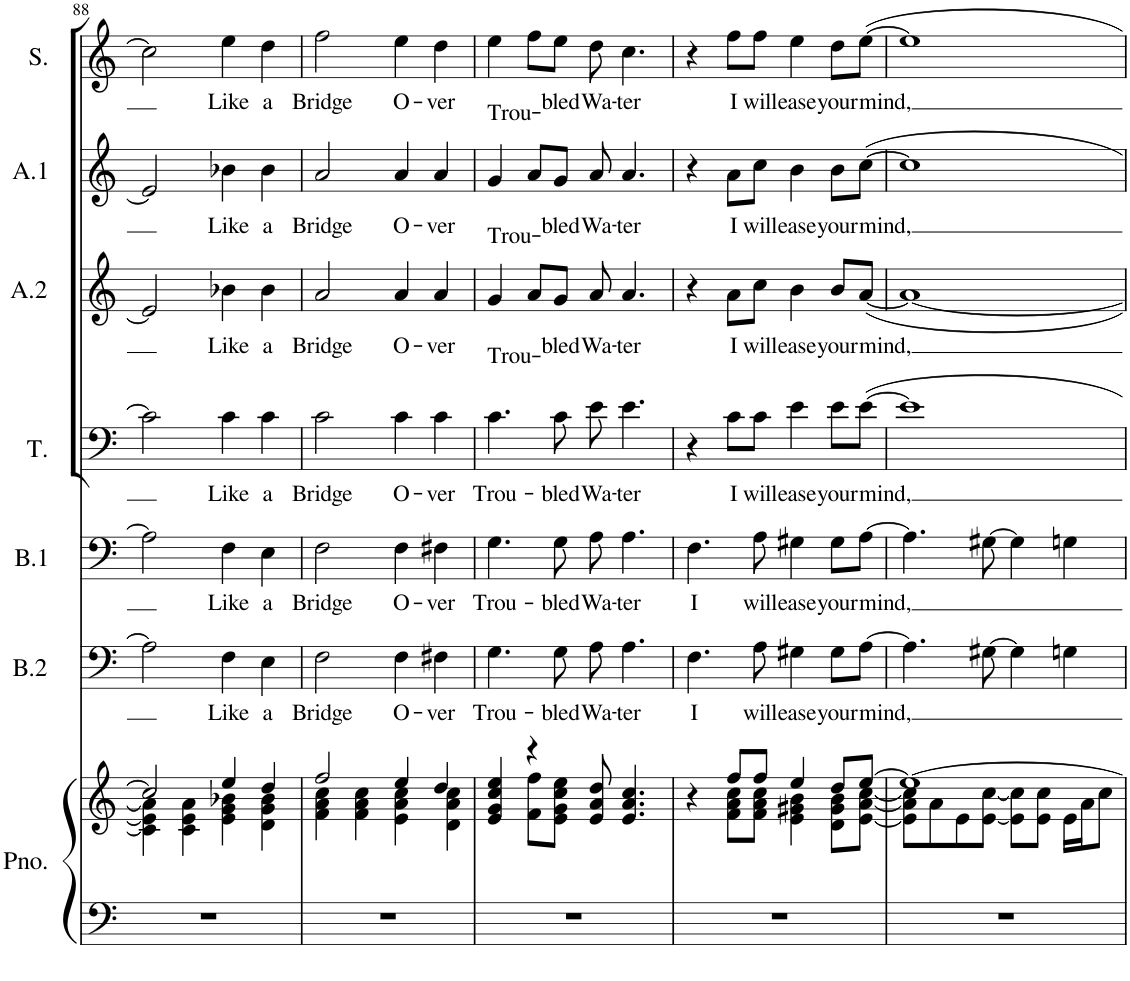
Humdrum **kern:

**kern	**kern	**kern	**text	**kern	**text	**kern	**text	**kern	**text	**kern	**text	**kern	**text
*part7	*part7	*part6	*part6	*part5	*part5	*part4	*part4	*part3	*part3	*part2	*part2	*part1	*part1
*staff8	*staff7	*staff6	*staff6	*staff5	*staff5	*staff4	*staff4	*staff3	*staff3	*staff2	*staff2	*staff1	*staff1
*I"Piano	*	*I"Bas 2	*	*I"Bas 1	*	*I"Tenor	*	*I"Alt 2	*	*I"Alt 1	*	*I"Sopraan	*
*I'Pno.	*	*I'B.2	*	*I'B.1	*	*I'T.	*	*I'A.2	*	*I'A.1	*	*I'S.	*
!!LO:PB:g=z
*clefF4	*clefG2	*clefF4	*	*clefF4	*	*clefF4	*	*clefG2	*	*clefG2	*	*clefG2	*
*	*	*Trd7c12	*	*	*	*	*	*	*	*	*	*	*
*k[]	*k[]	*k[]	*	*k[]	*	*k[]	*	*k[]	*	*k[]	*	*k[]	*
*M4/4	*M4/4	*M4/4	*	*M4/4	*	*M4/4	*	*M4/4	*	*M4/4	*	*M4/4	*
=88	=88	=88	=88	=88	=88	=88	=88	=88	=88	=88	=88	=88	=88
*	*^	*	*	*	*	*	*	*	*	*	*	*	*
1r	2cc/]	4c\] 4e\] 4a\]	2A\]	.	2A\]	.	2c\]	.	2e/]	.	2e/]	.	2cc\]	.
.	.	4c\ 4e\ 4a\	.	.	.	.	.	.	.	.	.	.	.	.
!	!	!	!	!LO:LY:b	!	!LO:LY:b	!	!LO:LY:b	!	!LO:LY:b	!	!LO:LY:b	!	!LO:LY:b
.	4ee/	4e\ 4g\ 4b-X\	4F\	Like	4F\	Like	4c\	Like	4b-X\	Like	4b-X\	Like	4ee\	Like
!	!	!	!	!LO:LY:b	!	!LO:LY:b	!	!LO:LY:b	!	!LO:LY:b	!	!LO:LY:b	!	!LO:LY:b
.	4dd/	4d\ 4g\ 4b-\	4E\	a	4E\	a	4c\	a	4b-\	a	4b-\	a	4dd\	a
=89	=89	=89	=89	=89	=89	=89	=89	=89	=89	=89	=89	=89	=89	=89
!	!	!	!	!LO:LY:b	!	!LO:LY:b	!	!LO:LY:b	!	!LO:LY:b	!	!LO:LY:b	!	!LO:LY:b
1r	2ff/	4f\ 4a\ 4cc\	2F\	Bridge	2F\	Bridge	2c\	Bridge	2a/	Bridge	2a/	Bridge	2ff\	Bridge
.	.	4f\ 4a\ 4cc\	.	.	.	.	.	.	.	.	.	.	.	.
!	!	!	!	!LO:LY:b	!	!LO:LY:b	!	!LO:LY:b	!	!LO:LY:b	!	!LO:LY:b	!	!LO:LY:b
.	4ee/	4e\ 4a\ 4cc\	4F\	O-	4F\	O-	4c\	O-	4a/	O-	4a/	O-	4ee\	O-
!	!	!	!	!LO:LY:b	!	!LO:LY:b	!	!LO:LY:b	!	!LO:LY:b	!	!LO:LY:b	!	!LO:LY:b
.	4dd/	4d\ 4a\ 4cc\	4F#X\	-ver	4F#X\	-ver	4c\	-ver	4a/	-ver	4a/	-ver	4dd\	-ver
=90	=90	=90	=90	=90	=90	=90	=90	=90	=90	=90	=90	=90	=90	=90
!	!	!	!	!LO:LY:b	!	!LO:LY:b	!	!LO:LY:b	!	!LO:LY:b	!	!LO:LY:b	!	!LO:LY:b
1r	4e/ 4g/ 4cc/ 4ee/	4ryy	4.G\	Trou-	4.G\	Trou-	4.c\	Trou-	4g/	Trou-	4g/	Trou-	4ee\	Trou-
.	4r	8f\ 8ff\L	.	.	.	.	.	.	8a/L	.	8a/L	.	8ff\L	.
!	!	!	!	!LO:LY:b	!	!LO:LY:b	!	!LO:LY:b	!	!LO:LY:b	!	!LO:LY:b	!	!LO:LY:b
.	.	8e\ 8g\ 8cc\ 8ee\J	8G\	-bled	8G\	-bled	8c\	-bled	8g/J	-bled	8g/J	-bled	8ee\J	-bled
!	!	!	!	!LO:LY:b	!	!LO:LY:b	!	!LO:LY:b	!	!LO:LY:b	!	!LO:LY:b	!	!LO:LY:b
.	8e/ 8a/ 8dd/	2ryy	8A\	Wa-	8A\	Wa-	8e\	Wa-	8a/	Wa-	8a/	Wa-	8dd\	Wa-
!	!	!	!	!LO:LY:b	!	!LO:LY:b	!	!LO:LY:b	!	!LO:LY:b	!	!LO:LY:b	!	!LO:LY:b
.	4.e/ 4.a/ 4.cc/	.	4.A\	-ter	4.A\	-ter	4.e\	-ter	4.a/	-ter	4.a/	-ter	4.cc\	-ter
=91	=91	=91	=91	=91	=91	=91	=91	=91	=91	=91	=91	=91	=91	=91
!	!	!	!	!LO:LY:b	!	!LO:LY:b	!	!	!	!	!	!	!	!
1r	4r	4ryy	4.F\	I	4.F\	I	4r	.	4r	.	4r	.	4r	.
!	!	!	!	!	!	!	!	!LO:LY:b	!	!LO:LY:b	!	!LO:LY:b	!	!LO:LY:b
.	8ff/L	8f\ 8a\ 8cc\L	.	.	.	.	8c\L	I	8a\L	I	8a\L	I	8ff\L	I
!	!	!	!	!LO:LY:b	!	!LO:LY:b	!	!LO:LY:b	!	!LO:LY:b	!	!LO:LY:b	!	!LO:LY:b
.	8ff/J	8f\ 8a\ 8cc\J	8A\	will	8A\	will	8c\J	will	8cc\J	will	8cc\J	will	8ff\J	will
!	!	!	!	!LO:LY:b	!	!LO:LY:b	!	!LO:LY:b	!	!LO:LY:b	!	!LO:LY:b	!	!LO:LY:b
.	4ee/	4e\ 4g#X\ 4b\	4G#X\	ease	4G#X\	ease	4e\	ease	4b\	ease	4b\	ease	4ee\	ease
!	!	!	!	!LO:LY:b	!	!LO:LY:b	!	!LO:LY:b	!	!LO:LY:b	!	!LO:LY:b	!	!LO:LY:b
.	8dd/L	8d\ 8g#\ 8b\L	8G#\L	your	8G#\L	your	8e\L	your	8b/L	your	8b\L	your	8dd\L	your
!	!	!	!	!LO:LY:b	!	!LO:LY:b	!	!LO:LY:b	!	!LO:LY:b	!	!LO:LY:b	!	!LO:LY:b
.	[8ee/J	[8e\ [8a\ [8cc\J	[8A\J	mind,	[8A\J	mind,	[8e\J	mind,	[8a/J	mind,	[8cc\J	mind,	[8ee\J	mind,
=92	=92	=92	=92	=92	=92	=92	=92	=92	=92	=92	=92	=92	=92	=92
1r	1ee_	8e\] 8a\] 8cc\]L	4.A\]	.	4.A\]	.	1e]	.	1a_	.	1cc]	.	1ee]	.
.	.	8a\	.	.	.	.	.	.	.	.	.	.	.	.
.	.	8e\	.	.	.	.	.	.	.	.	.	.	.	.
.	.	[8e\ [8cc\J	[8G#X\	.	[8G#X\	.	.	.	.	.	.	.	.	.
.	.	8e\] 8cc\]L	4G#\]	.	4G#\]	.	.	.	.	.	.	.	.	.
.	.	8e\ 8cc\J	.	.	.	.	.	.	.	.	.	.	.	.
.	.	16e\LL	4Gn\	.	4Gn\	.	.	.	.	.	.	.	.	.
.	.	16a\J	.	.	.	.	.	.	.	.	.	.	.	.
.	.	8cc\J	.	.	.	.	.	.	.	.	.	.	.	.
*	*v	*v	*	*	*	*	*	*	*	*	*	*	*	*
=	=	=	=	=	=	=	=	=	=	=	=	=	=
*-	*-	*-	*-	*-	*-	*-	*-	*-	*-	*-	*-	*-	*-
